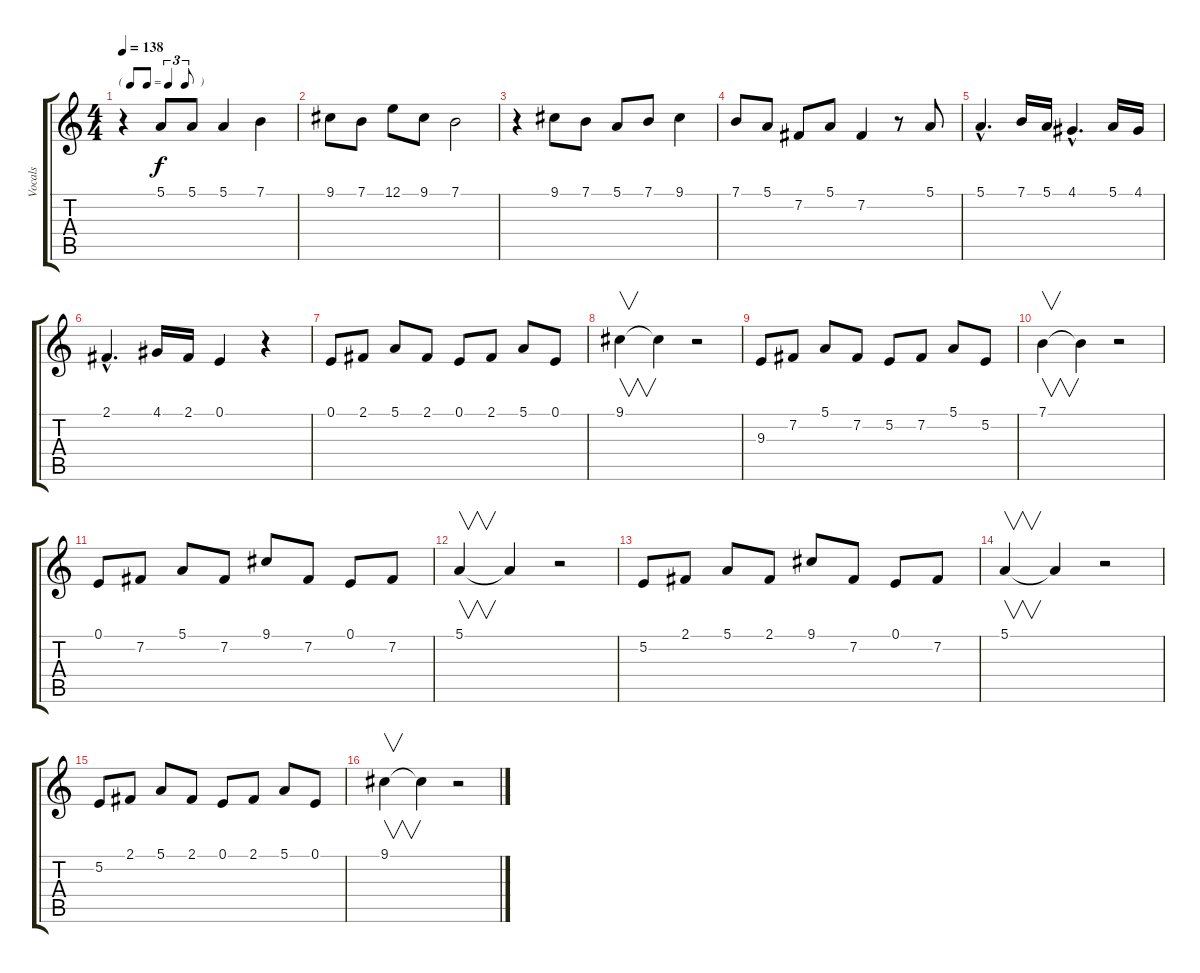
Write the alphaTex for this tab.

\track ("Vocals" "Vocals") {instrument tenorsax}
\staff {score tabs}
\tuning (E4 B3 G3 D3 A2 E2) {hide}
\ts (4 4)
\tf triplet8th
\tempo 138
\clef g2
\ks c
r.4{dy f} 5.1.8 5.1.8 5.1.4 7.1.4 |
9.1.8 7.1.8 12.1.8 9.1.8 7.1.2 |
r.4 9.1.8 7.1.8 5.1.8 7.1.8 9.1.4 |
7.1.8 5.1.8 7.2.8 5.1.8 7.2.4 r.8 5.1.8 |
5.1{hac}.4{d} 7.1.16 5.1.16 4.1{hac}.4{d} 5.1.16 4.1.16 |
2.1{hac}.4{d} 4.1.16 2.1.16 0.1.4 r.4 |
0.1.8 2.1.8 5.1.8 2.1.8 0.1.8 2.1.8 5.1.8 0.1.8 |
9.1.4{v} 9.1{t}.4 r.2 |
9.3.8 7.2.8 5.1.8 7.2.8 5.2.8 7.2.8 5.1.8 5.2.8 |
7.1.4{v} 7.1{t}.4 r.2 |
0.1.8 7.2.8 5.1.8 7.2.8 9.1.8 7.2.8 0.1.8 7.2.8 |
5.1.4{v} 5.1{t}.4 r.2 |
5.2.8 2.1.8 5.1.8 2.1.8 9.1.8 7.2.8 0.1.8 7.2.8 |
5.1.4{v} 5.1{t}.4 r.2 |
5.2.8 2.1.8 5.1.8 2.1.8 0.1.8 2.1.8 5.1.8 0.1.8 |
9.1.4{v} 9.1{t}.4 r.2
